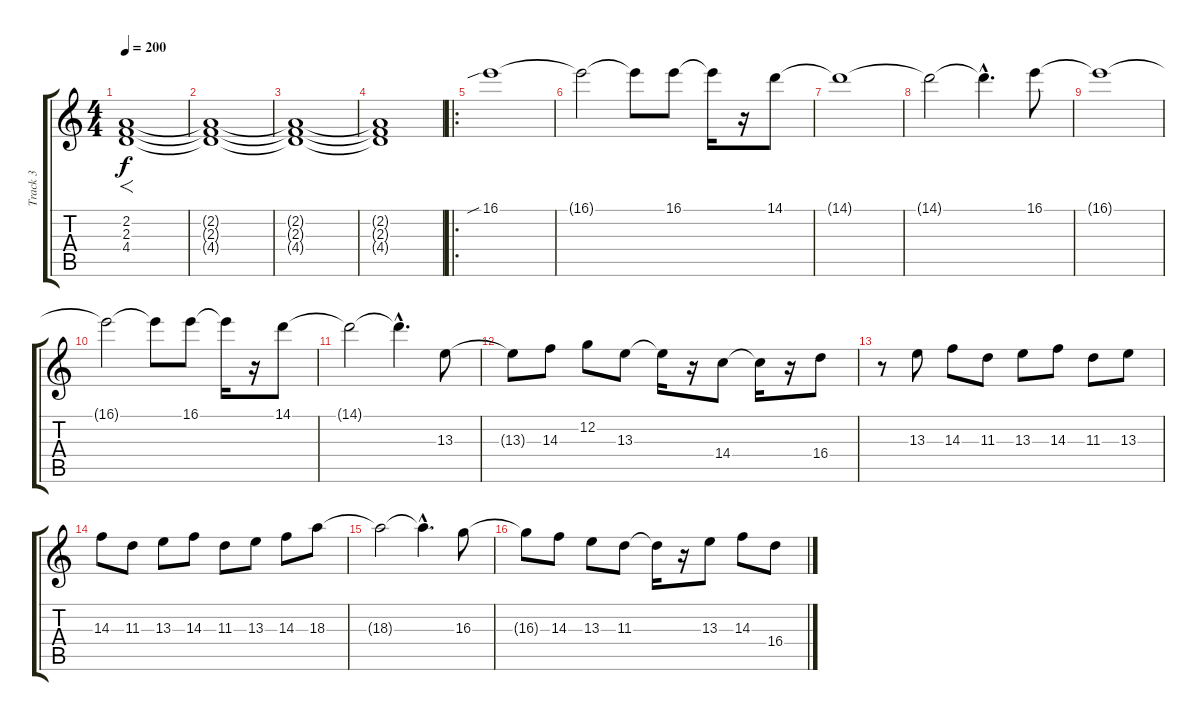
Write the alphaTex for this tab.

\track ("Track 3" "Track 3") {instrument distortionguitar}
\staff {score tabs}
\tuning (C4 G3 Eb3 Bb2 F2 C2) {hide}
\ts (4 4)
\tempo 200
\clef g2
\ks c
(2.2 2.3 4.4).1{f dy f instrument distortionguitar} |
(2.2{t} 2.3{t} 4.4{t}).1 |
(2.2{t} 2.3{t} 4.4{t}).1 |
(2.2{t} 2.3{t} 4.4{t}).1 |
\ro
16.1{sib}.1 |
16.1{t}.2 16.1{t}.8 16.1.8 16.1{t}.16 r.16 14.1.8 |
14.1{t}.1 |
14.1{t}.2 14.1{hac t}.4{d} 16.1.8 |
16.1{t}.1 |
16.1{t}.2 16.1{t}.8 16.1.8 16.1{t}.16 r.16 14.1.8 |
14.1{t}.2 14.1{hac t}.4{d} 13.3.8 |
13.3{t}.8 14.3.8 12.2.8 13.3.8 13.3{t}.16 r.16 14.4.8 14.4{t}.16 r.16 16.4.8 |
r.8 13.3.8 14.3.8 11.3.8 13.3.8 14.3.8 11.3.8 13.3.8 |
14.3.8 11.3.8 13.3.8 14.3.8 11.3.8 13.3.8 14.3.8 18.3.8 |
18.3{t}.2 18.3{hac t}.4{d} 16.3.8 |
16.3{t}.8 14.3.8 13.3.8 11.3.8 11.3{t}.16 r.16 13.3.8 14.3.8 16.4.8
